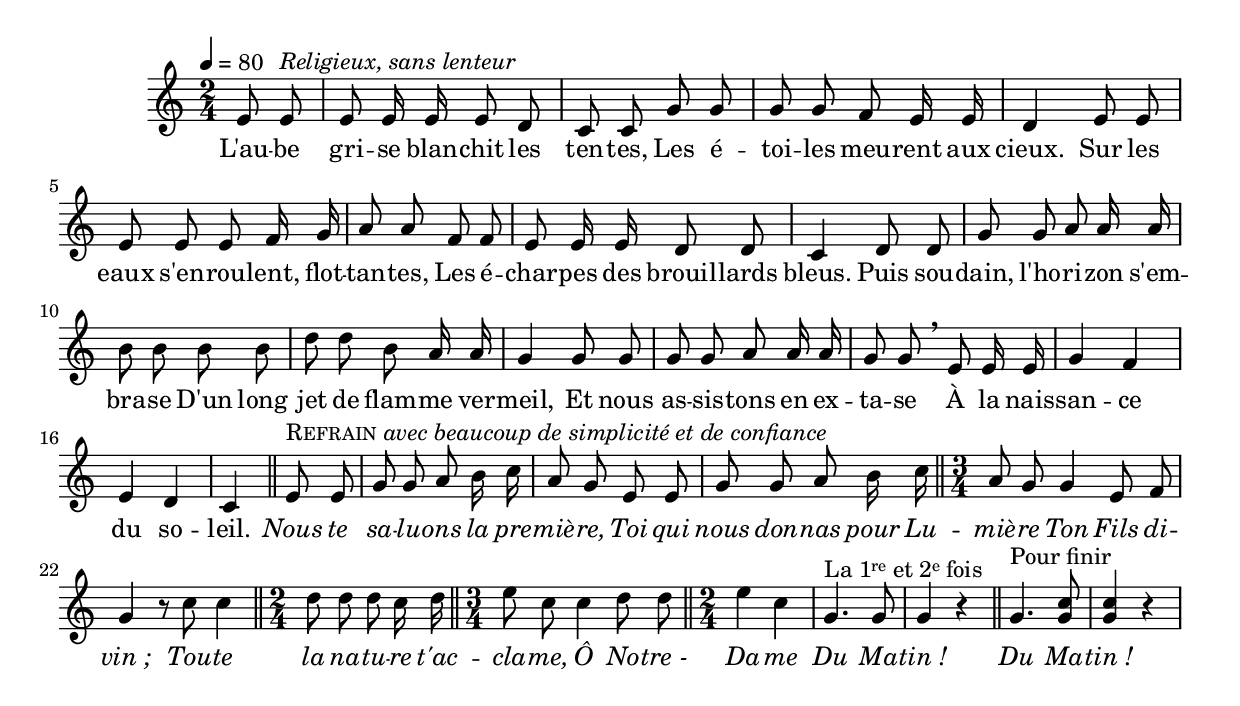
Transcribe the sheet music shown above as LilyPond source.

\version "2.16"
\include "italiano.ly"

\header {
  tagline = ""
  composer = ""
}

MetriqueArmure = {
  \tempo 4=80
  \time 2/4
  \key do \major
}

italique = { \override Score . LyricText #'font-shape = #'italic }

roman = { \override Score . LyricText #'font-shape = #'roman }

MusiqueTheme = \relative do' {
  \partial 4 mi8 mi^\markup {\italic {Religieux, sans lenteur}}
  mi8 mi16 mi mi8 re
  do8 do sol' sol
  sol8 sol fa mi16 mi
  re4 mi8 mi
  mi8 mi mi fa16 sol
  la8 la fa fa
  mi8 mi16 mi re8 re
  do4 re8 re
  sol8 sol la la16 la
  si8 si si si
  re8 re si la16 la
  sol4 sol8 sol
  sol8 sol la la16 la
  sol8 sol \breathe mi mi16 mi
  sol4 fa
  mi4 re
  do4 \bar "||"
  mi8^\markup {\smallCaps Refrain \italic {avec beaucoup de simplicité et de confiance}} mi
  sol8 sol la si16 do
  la8 sol mi mi
  sol8 sol la si16 do
  \bar "||" \time 3/4
  la8 sol sol4 mi8 fa
  sol4 r8 do do4
  \bar "||" \time 2/4
  re8 re re do16 re
  \bar "||" \time 3/4
  mi8 do do4 re8 re
  \bar "||" \time 2/4
  mi4 do
  sol4.^\markup {La \concat{1{\teeny\raise#0.6 {re}}} et \concat{2{\teeny\raise#0.6 {e}}} fois} sol8
  sol4 r \bar "||"
  sol4.^\markup {Pour finir} <sol do>8
  <sol do>4 r
}

Paroles = \lyricmode {
  L'au -- be gri -- se blan -- chit les ten -- tes,
  Les é -- toi -- les meu -- rent aux cieux.
  Sur les eaux s'en -- rou -- lent, flot -- tan -- tes,
  Les é -- char -- pes des brouil -- lards bleus.
  Puis sou -- dain, l'ho -- ri -- zon s'em -- bra -- se
  D'un long jet de flam -- me ver -- meil,
  Et nous as -- sis -- tons en ex -- ta -- se
  À la nais -- san -- ce du so -- leil.
  
  \italique
  Nous te sa -- lu -- ons la pre -- miè -- re,
  Toi qui nous don -- nas pour Lu -- miè -- re
  Ton Fils di -- vin_;
  Tou -- te la na -- tu -- re t'ac -- cla -- me,
  Ô No -- tre_- Da -- me
  Du Ma -- tin_!
  Du Ma -- tin_!
}

\score{
    \new Staff <<
      \set Staff.midiInstrument = "flute"
      \set Staff.autoBeaming = ##f
      \new Voice = "theme" {
	\override Score.PaperColumn #'keep-inside-line = ##t
	\MetriqueArmure
	\MusiqueTheme
      }
      \new Lyrics \lyricsto theme {
	\Paroles
      }
    >>
\layout{}
\midi{}
}
